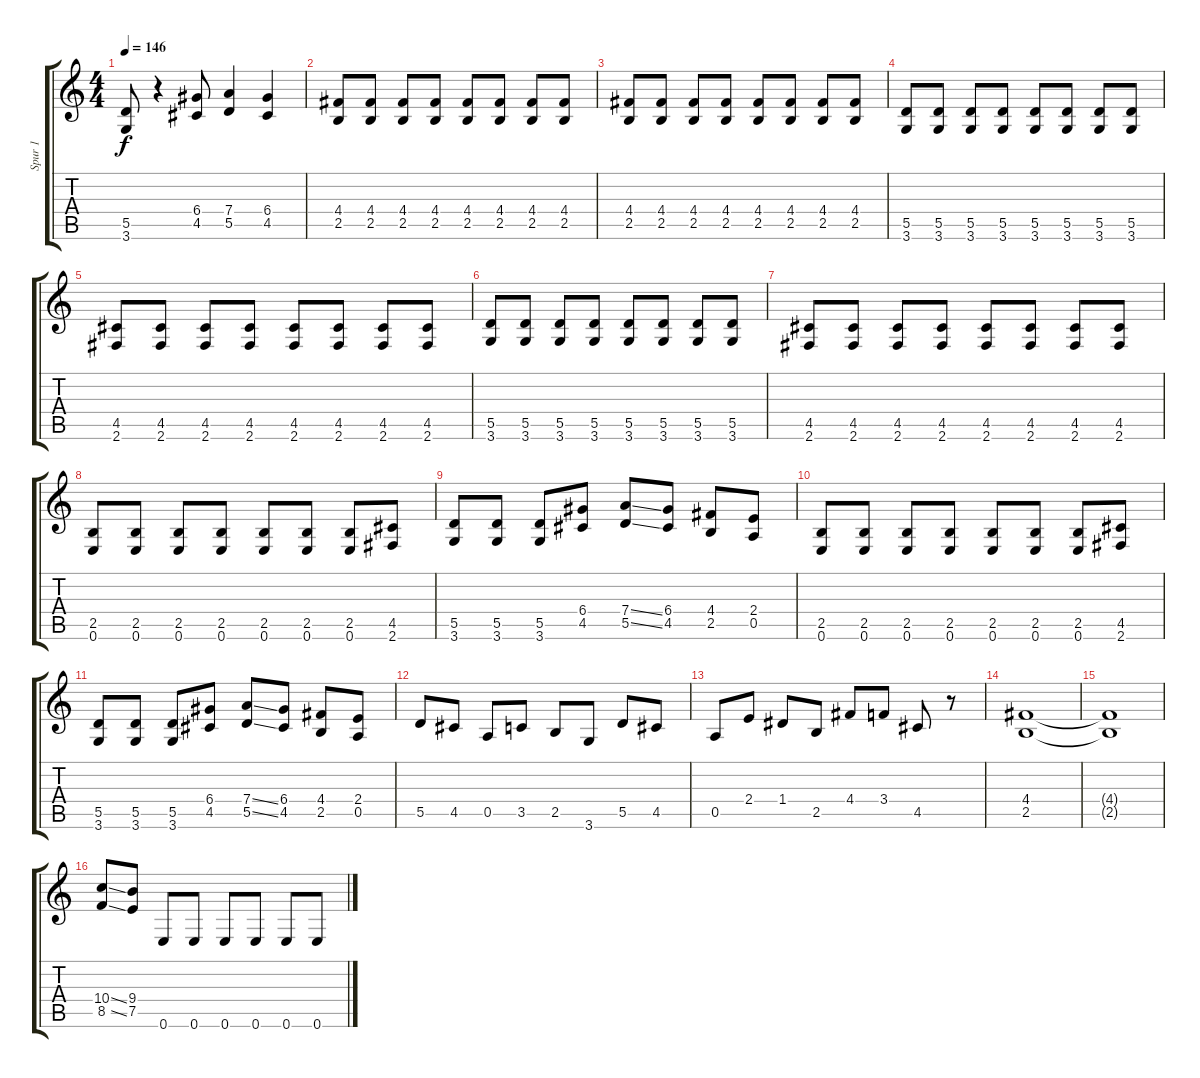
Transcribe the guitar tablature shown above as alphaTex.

\track ("Spur 1" "Spur 1") {instrument distortionguitar}
\staff {score tabs}
\tuning (E4 B3 G3 D3 A2 E2) {hide}
\ts (4 4)
\tempo 146
\clef g2
\ks c
(5.5 3.6).8{dy f} r.4 (6.4 4.5).8 (7.4 5.5).4 (6.4 4.5).4 |
(4.4 2.5).8 (4.4 2.5).8 (4.4 2.5).8 (4.4 2.5).8 (4.4 2.5).8 (4.4 2.5).8 (4.4 2.5).8 (4.4 2.5).8 |
(4.4 2.5).8 (4.4 2.5).8 (4.4 2.5).8 (4.4 2.5).8 (4.4 2.5).8 (4.4 2.5).8 (4.4 2.5).8 (4.4 2.5).8 |
(5.5 3.6).8 (5.5 3.6).8 (5.5 3.6).8 (5.5 3.6).8 (5.5 3.6).8 (5.5 3.6).8 (5.5 3.6).8 (5.5 3.6).8 |
(4.5 2.6).8 (4.5 2.6).8 (4.5 2.6).8 (4.5 2.6).8 (4.5 2.6).8 (4.5 2.6).8 (4.5 2.6).8 (4.5 2.6).8 |
(5.5 3.6).8 (5.5 3.6).8 (5.5 3.6).8 (5.5 3.6).8 (5.5 3.6).8 (5.5 3.6).8 (5.5 3.6).8 (5.5 3.6).8 |
(4.5 2.6).8 (4.5 2.6).8 (4.5 2.6).8 (4.5 2.6).8 (4.5 2.6).8 (4.5 2.6).8 (4.5 2.6).8 (4.5 2.6).8 |
(2.5 0.6).8 (2.5 0.6).8 (2.5 0.6).8 (2.5 0.6).8 (2.5 0.6).8 (2.5 0.6).8 (2.5 0.6).8 (4.5 2.6).8 |
(5.5 3.6).8 (5.5 3.6).8 (5.5 3.6).8 (6.4 4.5).8 (7.4{ss} 5.5{ss}).8 (6.4 4.5).8 (4.4 2.5).8 (2.4 0.5).8 |
(2.5 0.6).8 (2.5 0.6).8 (2.5 0.6).8 (2.5 0.6).8 (2.5 0.6).8 (2.5 0.6).8 (2.5 0.6).8 (4.5 2.6).8 |
(5.5 3.6).8 (5.5 3.6).8 (5.5 3.6).8 (6.4 4.5).8 (7.4{ss} 5.5{ss}).8 (6.4 4.5).8 (4.4 2.5).8 (2.4 0.5).8 |
5.5.8 4.5.8 0.5.8 3.5.8 2.5.8 3.6.8 5.5.8 4.5.8 |
0.5.8 2.4.8 1.4.8 2.5.8 4.4.8 3.4.8 4.5.8 r.8 |
(4.4 2.5).1 |
(4.4{t} 2.5{t}).1 |
(10.4{ss} 8.5{ss}).8 (9.4 7.5).8 0.6.8 0.6.8 0.6.8 0.6.8 0.6.8 0.6.8
